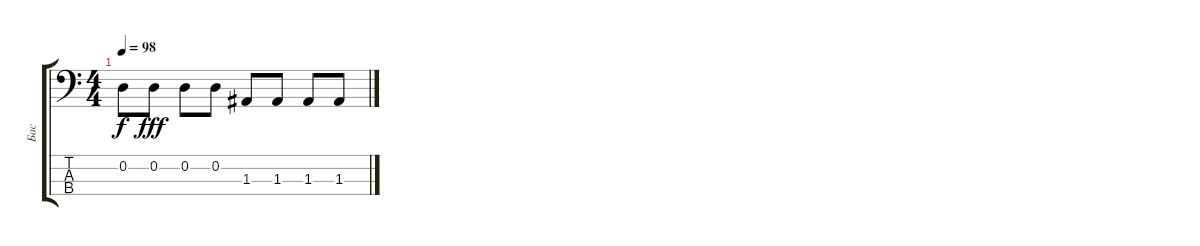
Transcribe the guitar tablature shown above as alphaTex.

\track ("Бас" "Бас") {instrument electricbassfinger}
\staff {score tabs}
\tuning (G2 D2 A1 E1) {hide}
\ts (4 4)
\tempo 98
\clef f4
\ks c
0.2.8{dy f} 0.2.8{dy fff} 0.2.8 0.2.8 1.3.8 1.3.8 1.3.8 1.3.8
